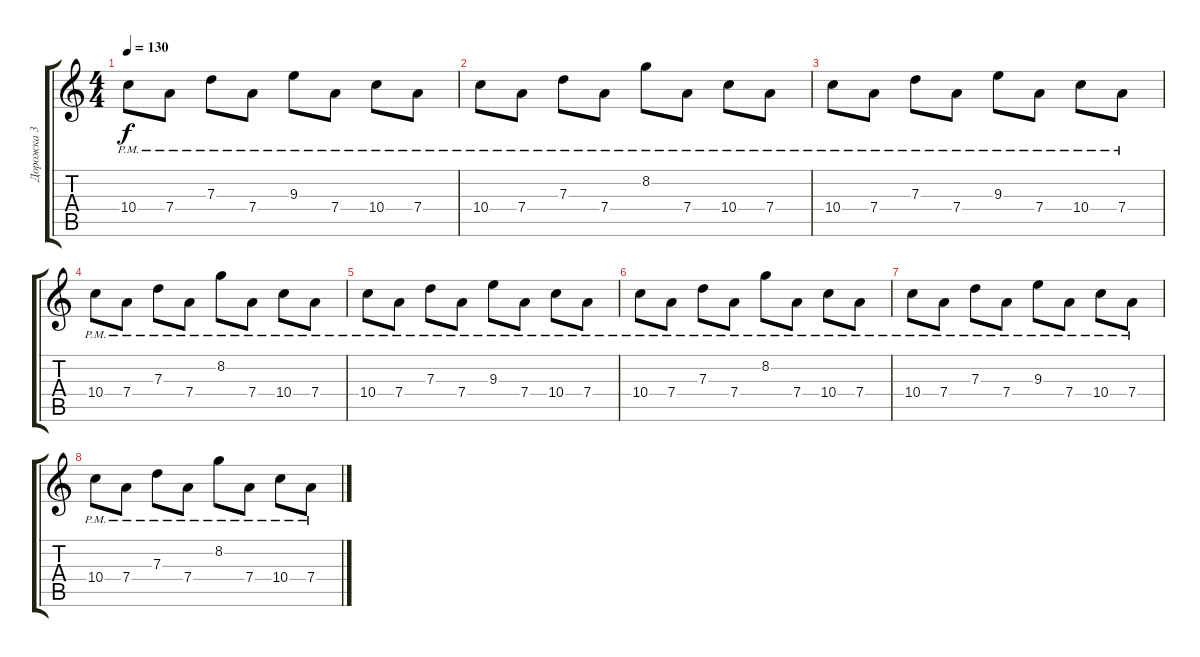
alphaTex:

\track ("Дорожка 3" "Дорожка 3") {instrument acousticguitarnylon}
\staff {score tabs}
\tuning (E4 B3 G3 D3 A2 E2) {hide}
\ts (4 4)
\tempo 130
\clef g2
\ks c
10.4{pm}.8{dy f} 7.4{pm}.8 7.3{pm}.8 7.4{pm}.8 9.3{pm}.8 7.4{pm}.8 10.4{pm}.8 7.4{pm}.8 |
10.4{pm}.8 7.4{pm}.8 7.3{pm}.8 7.4{pm}.8 8.2{pm}.8 7.4{pm}.8 10.4{pm}.8 7.4{pm}.8 |
10.4{pm}.8 7.4{pm}.8 7.3{pm}.8 7.4{pm}.8 9.3{pm}.8 7.4{pm}.8 10.4{pm}.8 7.4{pm}.8 |
10.4{pm}.8 7.4{pm}.8 7.3{pm}.8 7.4{pm}.8 8.2{pm}.8 7.4{pm}.8 10.4{pm}.8 7.4{pm}.8 |
10.4{pm}.8 7.4{pm}.8 7.3{pm}.8 7.4{pm}.8 9.3{pm}.8 7.4{pm}.8 10.4{pm}.8 7.4{pm}.8 |
10.4{pm}.8 7.4{pm}.8 7.3{pm}.8 7.4{pm}.8 8.2{pm}.8 7.4{pm}.8 10.4{pm}.8 7.4{pm}.8 |
10.4{pm}.8 7.4{pm}.8 7.3{pm}.8 7.4{pm}.8 9.3{pm}.8 7.4{pm}.8 10.4{pm}.8 7.4{pm}.8 |
10.4{pm}.8 7.4{pm}.8 7.3{pm}.8 7.4{pm}.8 8.2{pm}.8 7.4{pm}.8 10.4{pm}.8 7.4{pm}.8
